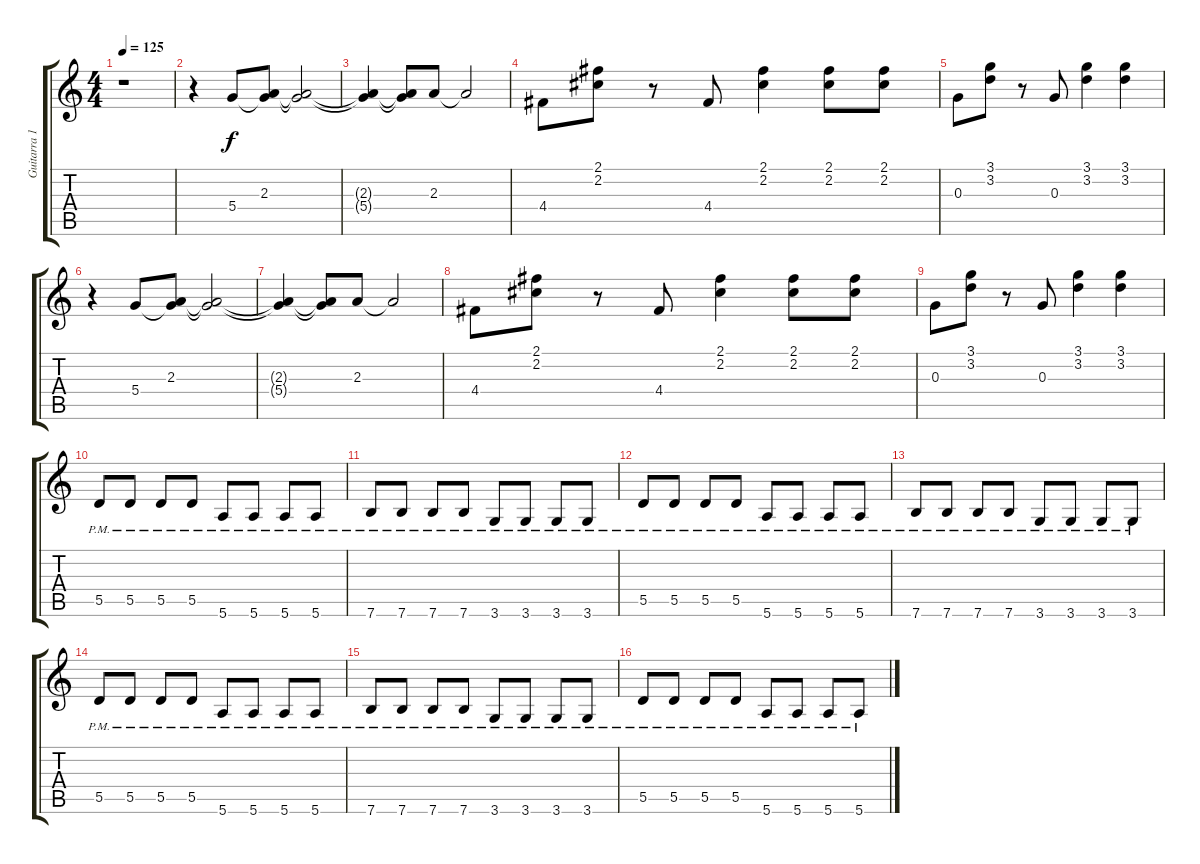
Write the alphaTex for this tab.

\track ("Guitarra 1" "Guitarra 1") {instrument overdrivenguitar}
\staff {score tabs}
\tuning (E4 B3 G3 D3 A2 E2) {hide}
\ts (4 4)
\tempo 125
\clef g2
\ks c
r.1{dy f instrument overdrivenguitar} |
r.4 5.4.8 (2.3 5.4{t}).8 (2.3{t} 5.4{t}).2 |
(2.3{t} 5.4{t}).4 (2.3{t} 5.4{t}).8 2.3.8 2.3{t}.2 |
4.4.8 (2.1 2.2).8 r.8 4.4.8 (2.1 2.2).4 (2.1 2.2).8 (2.1 2.2).8 |
0.3.8 (3.1 3.2).8 r.8 0.3.8 (3.1 3.2).4 (3.1 3.2).4 |
r.4 5.4.8 (2.3 5.4{t}).8 (2.3{t} 5.4{t}).2 |
(2.3{t} 5.4{t}).4 (2.3{t} 5.4{t}).8 2.3.8 2.3{t}.2 |
4.4.8 (2.1 2.2).8 r.8 4.4.8 (2.1 2.2).4 (2.1 2.2).8 (2.1 2.2).8 |
0.3.8 (3.1 3.2).8 r.8 0.3.8 (3.1 3.2).4 (3.1 3.2).4 |
5.5{pm}.8 5.5{pm}.8 5.5{pm}.8 5.5{pm}.8 5.6{pm}.8 5.6{pm}.8 5.6{pm}.8 5.6{pm}.8 |
7.6{pm}.8 7.6{pm}.8 7.6{pm}.8 7.6{pm}.8 3.6{pm}.8 3.6{pm}.8 3.6{pm}.8 3.6{pm}.8 |
5.5{pm}.8 5.5{pm}.8 5.5{pm}.8 5.5{pm}.8 5.6{pm}.8 5.6{pm}.8 5.6{pm}.8 5.6{pm}.8 |
7.6{pm}.8 7.6{pm}.8 7.6{pm}.8 7.6{pm}.8 3.6{pm}.8 3.6{pm}.8 3.6{pm}.8 3.6{pm}.8 |
5.5{pm}.8 5.5{pm}.8 5.5{pm}.8 5.5{pm}.8 5.6{pm}.8 5.6{pm}.8 5.6{pm}.8 5.6{pm}.8 |
7.6{pm}.8 7.6{pm}.8 7.6{pm}.8 7.6{pm}.8 3.6{pm}.8 3.6{pm}.8 3.6{pm}.8 3.6{pm}.8 |
5.5{pm}.8 5.5{pm}.8 5.5{pm}.8 5.5{pm}.8 5.6{pm}.8 5.6{pm}.8 5.6{pm}.8 5.6{pm}.8
